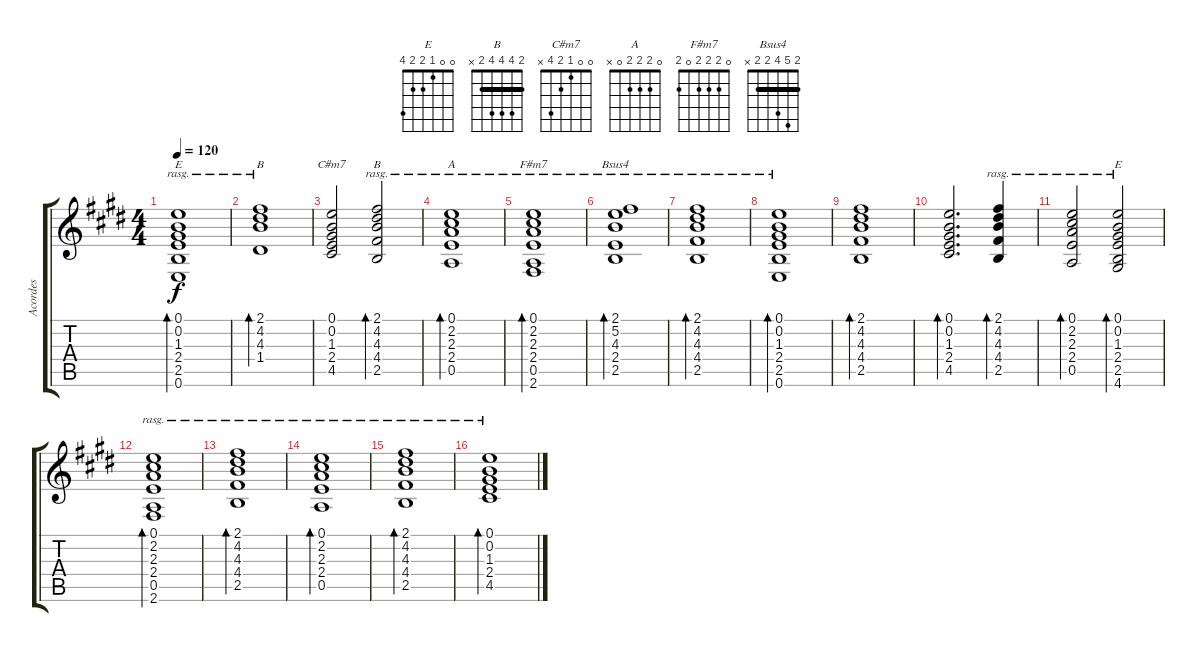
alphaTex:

\track ("Acordes" "Acordes") {instrument acousticguitarnylon}
\staff {score tabs}
\tuning (E4 B3 G3 D3 A2 E2) {hide}
\chord ("E" 0 0 1 2 2 0)
\chord ("B" 2 4 4 1 x x)
\chord ("C#m7" 0 0 1 2 4 x)
\chord ("B" 2 4 4 4 2 x) {barre 2}
\chord ("A" 0 2 2 2 0 x)
\chord ("F#m7" 0 2 2 2 0 2)
\chord ("Bsus4" 2 5 4 2 2 x) {barre 2}
\chord ("E" 0 0 1 2 2 4)
\ts (4 4)
\tempo 120
\clef g2
\ks e
(0.1 0.2 1.3 2.4 2.5 0.6).1{bd 60 ch "E" rasg ii dy f} |
(2.1 4.2 4.3 1.4).1{bd 60 ch "B" rasg ii} |
(0.1 0.2 1.3 2.4 4.5).2{ch "C#m7"} (2.1 4.2 4.3 4.4 2.5).2{bd 60 ch "B" rasg ii} |
(0.1 2.2 2.3 2.4 0.5).1{bd 60 ch "A" rasg ii} |
(0.1 2.2 2.3 2.4 0.5 2.6).1{bd 60 ch "F#m7" rasg ii} |
(2.1 5.2 4.3 2.4 2.5).1{bd 60 ch "Bsus4" rasg ii} |
(2.1 4.2 4.3 4.4 2.5).1{bd 60 rasg ii} |
(0.1 0.2 1.3 2.4 2.5 0.6).1{bd 60 rasg ii} |
(2.1 4.2 4.3 4.4 2.5).1{bd 60} |
(0.1 0.2 1.3 2.4 4.5).2{d bd 60} (2.1 4.2 4.3 4.4 2.5).4{bd 60 rasg ii} |
(0.1 2.2 2.3 2.4 0.5).2{bd 60 rasg ii} (0.1 0.2 1.3 2.4 2.5 4.6).2{bd 60 ch "E" rasg ii} |
(0.1 2.2 2.3 2.4 0.5 2.6).1{bd 60 rasg ii} |
(2.1 4.2 4.3 4.4 2.5).1{bd 60 rasg ii} |
(0.1 2.2 2.3 2.4 0.5).1{bd 60 rasg ii} |
(2.1 4.2 4.3 4.4 2.5).1{bd 60 rasg ii} |
(0.1 0.2 1.3 2.4 4.5).1{bd 60 rasg ii}
